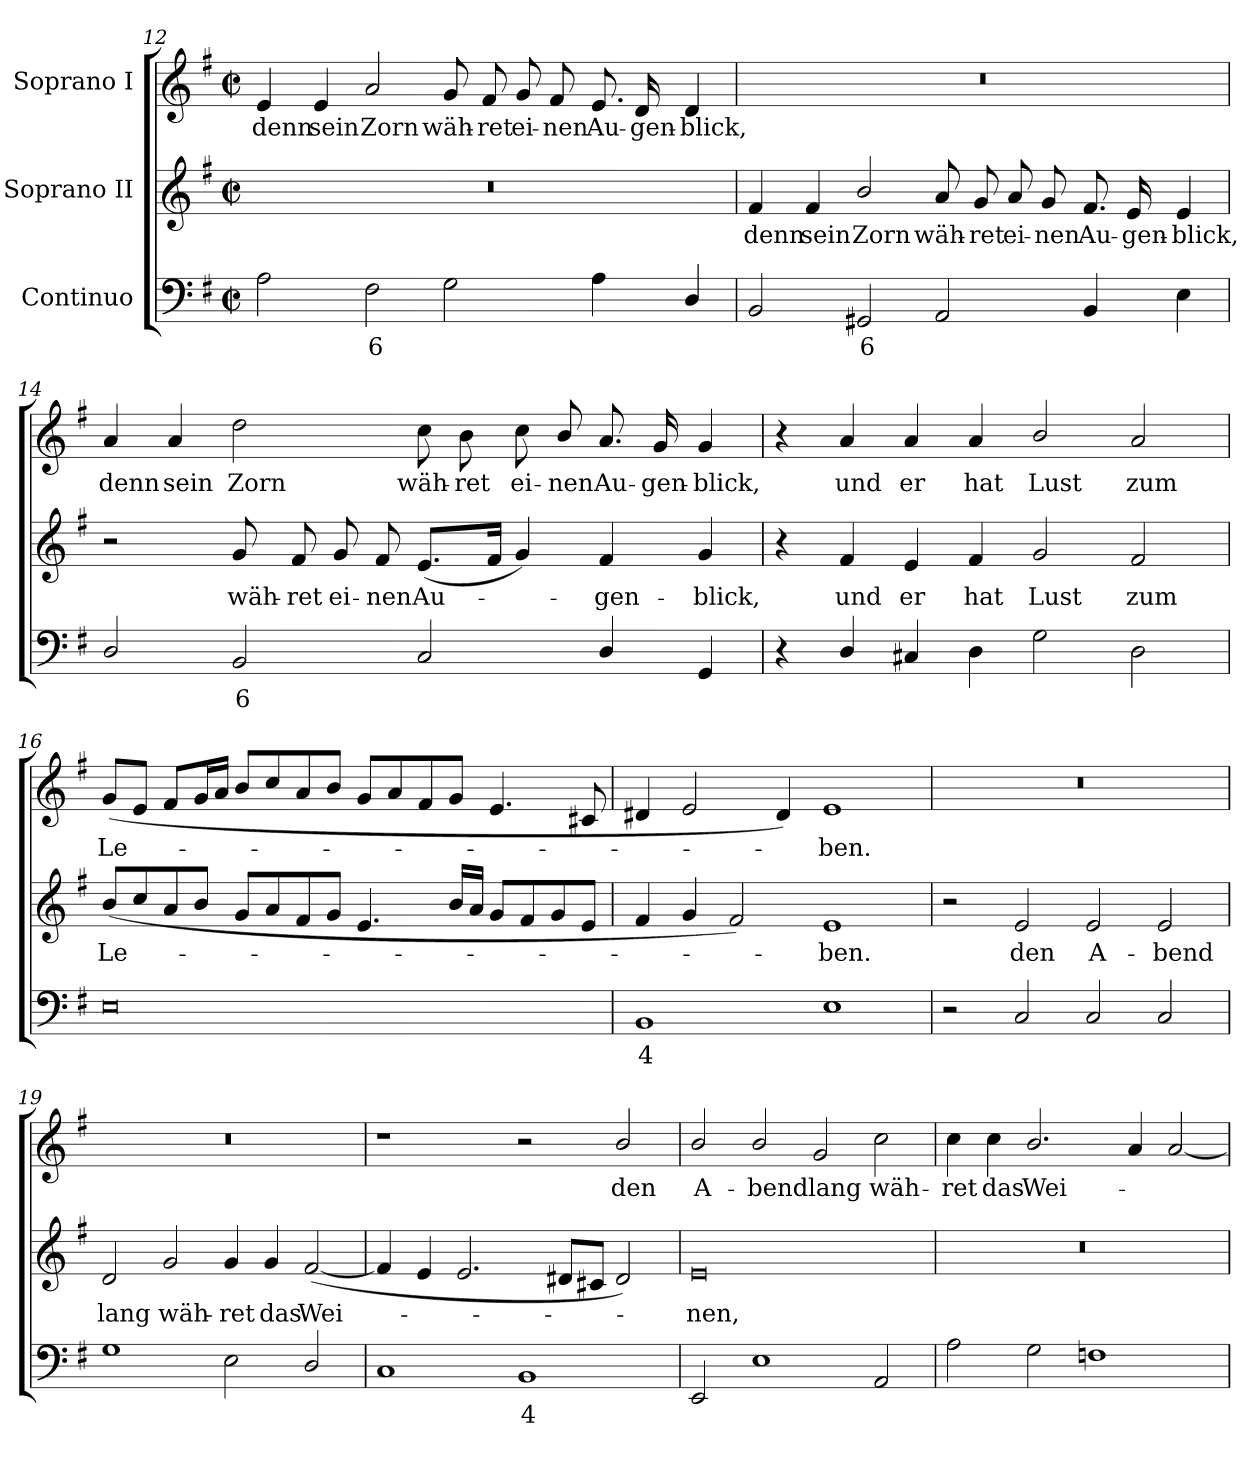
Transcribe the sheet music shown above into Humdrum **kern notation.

**kern	**text	**kern	**text	**kern	**text
*part3	*part3	*part2	*part2	*part1	*part1
*staff3	*staff3	*staff2	*staff2	*staff1	*staff1
*I"Continuo	*	*I"Soprano II	*	*I"Soprano I	*
!!LO:LB:g=z
*clefF4	*	*clefG2	*	*clefG2	*
*k[f#]	*	*k[f#]	*	*k[f#]	*
*G:	*	*G:	*	*G:	*
*M4/2	*	*M4/2	*	*M4/2	*
*met(c|)	*	*met(c|)	*	*met(c|)	*
=12	=12	=12	=12	=12	=12
!	!	!	!	!	!LO:LY:b
2A	.	0r	.	4e	denn
!	!	!	!	!	!LO:LY:b
.	.	.	.	4e	sein
!	!LO:LY:b	!	!	!	!LO:LY:b
2F#	6	.	.	2a	Zorn
!	!	!	!	!	!LO:LY:b
2G	.	.	.	8g	wäh-
!	!	!	!	!	!LO:LY:b
.	.	.	.	8f#	-ret
!	!	!	!	!	!LO:LY:b
.	.	.	.	8g	ei-
!	!	!	!	!	!LO:LY:b
.	.	.	.	8f#	-nen
!	!	!	!	!	!LO:LY:b
4A	.	.	.	8.e	Au-
!	!	!	!	!	!LO:LY:b
.	.	.	.	16d	-gen-
!	!	!	!	!	!LO:LY:b
4D/	.	.	.	4d	-blick,
=13	=13	=13	=13	=13	=13
!	!	!	!LO:LY:b	!	!
2BB	.	4f#	denn	0r	.
!	!	!	!LO:LY:b	!	!
.	.	4f#	sein	.	.
!	!LO:LY:b	!	!LO:LY:b	!	!
2GG#X	6	2b/	Zorn	.	.
!	!	!	!LO:LY:b	!	!
2AA	.	8a	wäh-	.	.
!	!	!	!LO:LY:b	!	!
.	.	8g	-ret	.	.
!	!	!	!LO:LY:b	!	!
.	.	8a	ei-	.	.
!	!	!	!LO:LY:b	!	!
.	.	8g	-nen	.	.
!	!	!	!LO:LY:b	!	!
4BB	.	8.f#	Au-	.	.
!	!	!	!LO:LY:b	!	!
.	.	16e	-gen-	.	.
!	!	!	!LO:LY:b	!	!
4E	.	4e	-blick,	.	.
!!LO:LB:g=z
=14	=14	=14	=14	=14	=14
!	!	!	!	!	!LO:LY:b
2D/	.	2r	.	4a	denn
!	!	!	!	!	!LO:LY:b
.	.	.	.	4a	sein
!	!LO:LY:b	!	!LO:LY:b	!	!LO:LY:b
2BB	6	8g	wäh-	2dd	Zorn
!	!	!	!LO:LY:b	!	!
.	.	8f#	-ret	.	.
!	!	!	!LO:LY:b	!	!
.	.	8g	ei-	.	.
!	!	!	!LO:LY:b	!	!
.	.	8f#	-nen	.	.
!	!	!	!LO:LY:b	!	!LO:LY:b
2C	.	(<8.eL	Au-	8cc	wäh-
!	!	!	!	!	!LO:LY:b
.	.	.	.	8b	-ret
.	.	16f#J	.	.	.
!	!	!	!	!	!LO:LY:b
.	.	4g)	.	8cc	ei-
!	!	!	!	!	!LO:LY:b
.	.	.	.	8b/	-nen
!	!	!	!LO:LY:b	!	!LO:LY:b
4D/	.	4f#	gen-	8.a	Au-
!	!	!	!	!	!LO:LY:b
.	.	.	.	16g	-gen-
!	!	!	!LO:LY:b	!	!LO:LY:b
4GG	.	4g	-blick,	4g	-blick,
=15	=15	=15	=15	=15	=15
4r	.	4r	.	4r	.
!	!	!	!LO:LY:b	!	!LO:LY:b
4D/	.	4f#	und	4a	und
!	!	!	!LO:LY:b	!	!LO:LY:b
4C#X	.	4e	er	4a	er
!	!	!	!LO:LY:b	!	!LO:LY:b
4D	.	4f#	hat	4a	hat
!	!	!	!LO:LY:b	!	!LO:LY:b
2G	.	2g	Lust	2b/	Lust
!	!	!	!LO:LY:b	!	!LO:LY:b
2D	.	2f#	zum	2a	zum
!!LO:LB:g=z
=16	=16	=16	=16	=16	=16
!	!	!	!LO:LY:b	!	!LO:LY:b
0E	.	(<8b/L	Le-	(<8gL	Le-
.	.	8cc/	.	8eJ	.
.	.	8a/	.	8f#L	.
.	.	8b/J	.	16gL	.
.	.	.	.	16aJJ	.
.	.	8gL	.	8b/L	.
.	.	8a	.	8cc/	.
.	.	8f#	.	8a/	.
.	.	8gJ	.	8b/J	.
.	.	4.e	.	8gL	.
.	.	.	.	8a	.
.	.	.	.	8f#	.
.	.	16bLL	.	8gJ	.
.	.	16aJJ	.	.	.
.	.	8gL	.	4.e	.
.	.	8f#	.	.	.
.	.	8g	.	.	.
.	.	8eJ	.	8c#X	.
=17	=17	=17	=17	=17	=17
!	!LO:LY:b	!	!	!	!
1BB	4	4f#	.	4d#X	.
.	.	4g	.	2e	.
.	.	2f#)	.	.	.
.	.	.	.	4d#)	.
!	!	!	!LO:LY:b	!	!LO:LY:b
1E	.	1e	ben.	1e	ben.
=18	=18	=18	=18	=18	=18
2r	.	2r	.	0r	.
!	!	!	!LO:LY:b	!	!
2C	.	2e	den	.	.
!	!	!	!LO:LY:b	!	!
2C	.	2e	A-	.	.
!	!	!	!LO:LY:b	!	!
2C	.	2e	-bend	.	.
=19	=19	=19	=19	=19	=19
!	!	!	!LO:LY:b	!	!
1G	.	2d	lang	0r	.
!	!	!	!LO:LY:b	!	!
.	.	2g	wäh-	.	.
!	!	!	!LO:LY:b	!	!
2E	.	4g	-ret	.	.
!	!	!	!LO:LY:b	!	!
.	.	4g	das	.	.
!	!	!	!LO:LY:b	!	!
2D/	.	(<[2f#	Wei-	.	.
=20	=20	=20	=20	=20	=20
1C	.	4f#]	.	1r	.
.	.	4e	.	.	.
.	.	2.e	.	.	.
!	!LO:LY:b	!	!	!	!
1BB	4	.	.	2r	.
.	.	8d#XL	.	.	.
.	.	8c#XJ	.	.	.
!	!	!	!	!	!LO:LY:b
.	.	2d#)	.	2b/	den
!!LO:LB:g=z
=21	=21	=21	=21	=21	=21
!	!	!	!LO:LY:b	!	!LO:LY:b
2EE	.	0e	nen,	2b/	A-
!	!	!	!	!	!LO:LY:b
1E	.	.	.	2b/	-bend
!	!	!	!	!	!LO:LY:b
.	.	.	.	2g	lang
!	!	!	!	!	!LO:LY:b
2AA	.	.	.	2cc	wäh-
=22	=22	=22	=22	=22	=22
!	!	!	!	!	!LO:LY:b
2A	.	0r	.	4cc	-ret
!	!	!	!	!	!LO:LY:b
.	.	.	.	4cc	das
!	!	!	!	!	!LO:LY:b
2G	.	.	.	2.b/	Wei-
1Fn	.	.	.	.	.
.	.	.	.	4a	.
.	.	.	.	[2a	.
=	=	=	=	=	=
*-	*-	*-	*-	*-	*-
